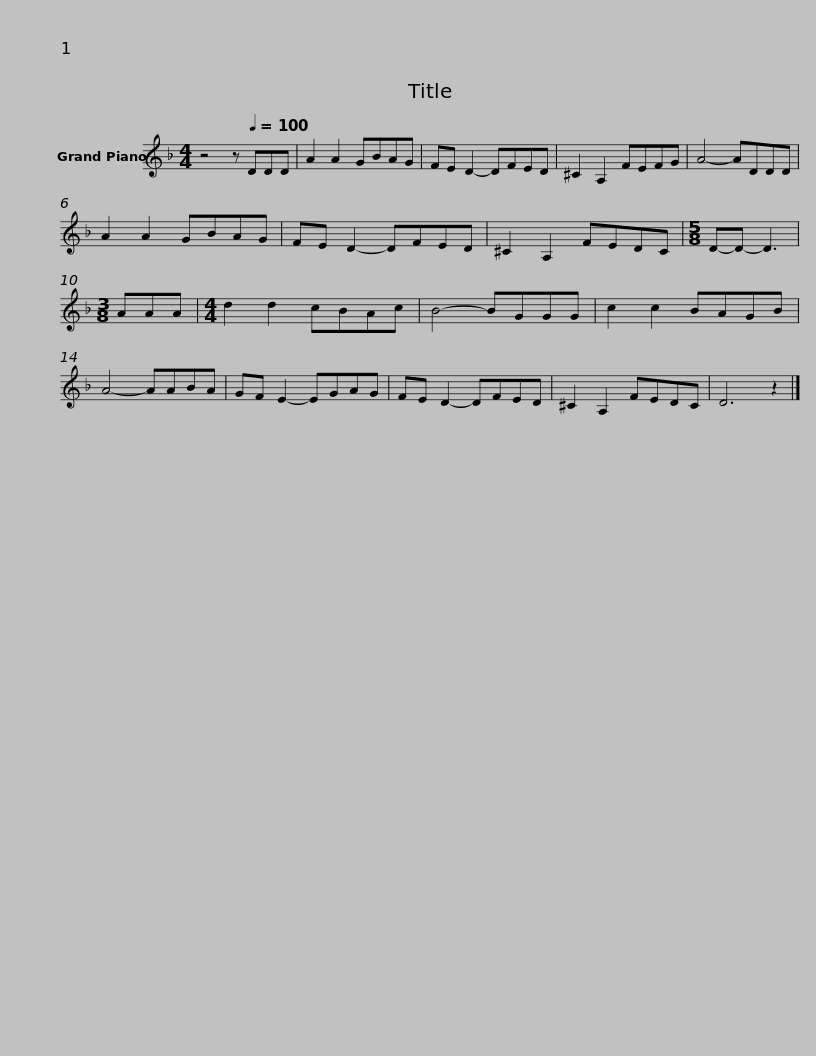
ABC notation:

X:1
L:1/8
M:4/4
I:linebreak $
K:F
V:1 treble
V:1
 z4 z[Q:1/4=100] DDD | A2 A2 GBAG | FE D2- DFED | ^C2 A,2 FEFG | A4- ADDD | %5
 A2 A2 GBAG | FE D2- DFED |$ ^C2 A,2 FEDC |[M:5/8] D-D- D3 |[M:3/8] AAA | %10
[M:4/4] d2 d2 cBAc | B4- BGGG | c2 c2 BAGB | A4- AABA |$ GF E2- EGAG | %15
 FE D2- DFED | ^C2 A,2 FEDC | D6 z2 |] %18
